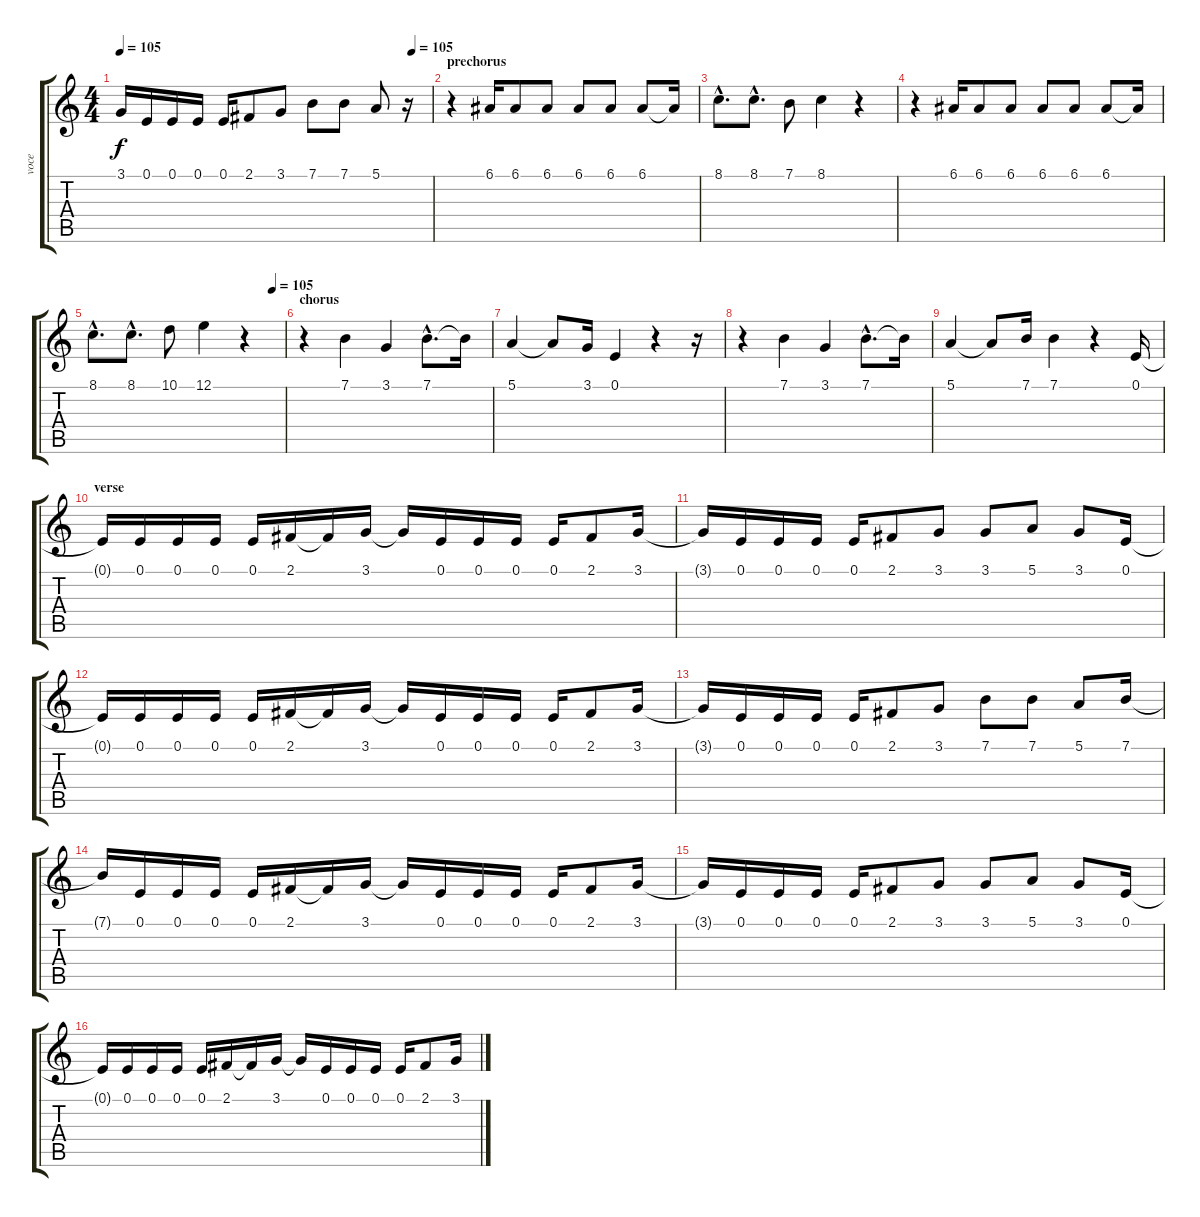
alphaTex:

\track ("voce" "voce") {instrument baritonesax}
\staff {score tabs}
\tuning (E4 B3 G3 D3 A2 E2) {hide}
\ts (4 4)
\tempo 105
\tempo (105 0.9375)
\clef g2
\ks c
3.1{t}.16{dy f} 0.1.16 0.1.16 0.1.16 0.1.16 2.1.8 3.1.8 7.1.8 7.1.8 5.1.8 r.16 |
\section ("" "prechorus")
r.4 6.1.16 6.1.8 6.1.8 6.1.8 6.1.8 6.1.8 6.1{t}.16 |
8.1{hac}.8{d} 8.1{hac}.8{d} 7.1.8 8.1.4 r.4 |
r.4 6.1.16 6.1.8 6.1.8 6.1.8 6.1.8 6.1.8 6.1{t}.16 |
\tempo (105 0.9375)
8.1{hac}.8{d} 8.1{hac}.8{d} 10.1.8 12.1.4 r.4 |
\section ("" "chorus")
r.4 7.1.4 3.1.4 7.1{hac}.8{d} 7.1{t}.16 |
5.1.4 5.1{t}.8 3.1.16 0.1.4 r.4 r.16 |
r.4 7.1.4 3.1.4 7.1{hac}.8{d} 7.1{t}.16 |
5.1.4 5.1{t}.8 7.1.16 7.1.4 r.4 0.1.16 |
\section ("" "verse")
0.1{t}.16 0.1.16 0.1.16 0.1.16 0.1.16 2.1.16 2.1{t}.16 3.1.16 3.1{t}.16 0.1.16 0.1.16 0.1.16 0.1.16 2.1.8 3.1.16 |
3.1{t}.16 0.1.16 0.1.16 0.1.16 0.1.16 2.1.8 3.1.8 3.1.8 5.1.8 3.1.8 0.1.16 |
0.1{t}.16 0.1.16 0.1.16 0.1.16 0.1.16 2.1.16 2.1{t}.16 3.1.16 3.1{t}.16 0.1.16 0.1.16 0.1.16 0.1.16 2.1.8 3.1.16 |
3.1{t}.16 0.1.16 0.1.16 0.1.16 0.1.16 2.1.8 3.1.8 7.1.8 7.1.8 5.1.8 7.1.16 |
7.1{t}.16 0.1.16 0.1.16 0.1.16 0.1.16 2.1.16 2.1{t}.16 3.1.16 3.1{t}.16 0.1.16 0.1.16 0.1.16 0.1.16 2.1.8 3.1.16 |
3.1{t}.16 0.1.16 0.1.16 0.1.16 0.1.16 2.1.8 3.1.8 3.1.8 5.1.8 3.1.8 0.1.16 |
0.1{t}.16 0.1.16 0.1.16 0.1.16 0.1.16 2.1.16 2.1{t}.16 3.1.16 3.1{t}.16 0.1.16 0.1.16 0.1.16 0.1.16 2.1.8 3.1.16
